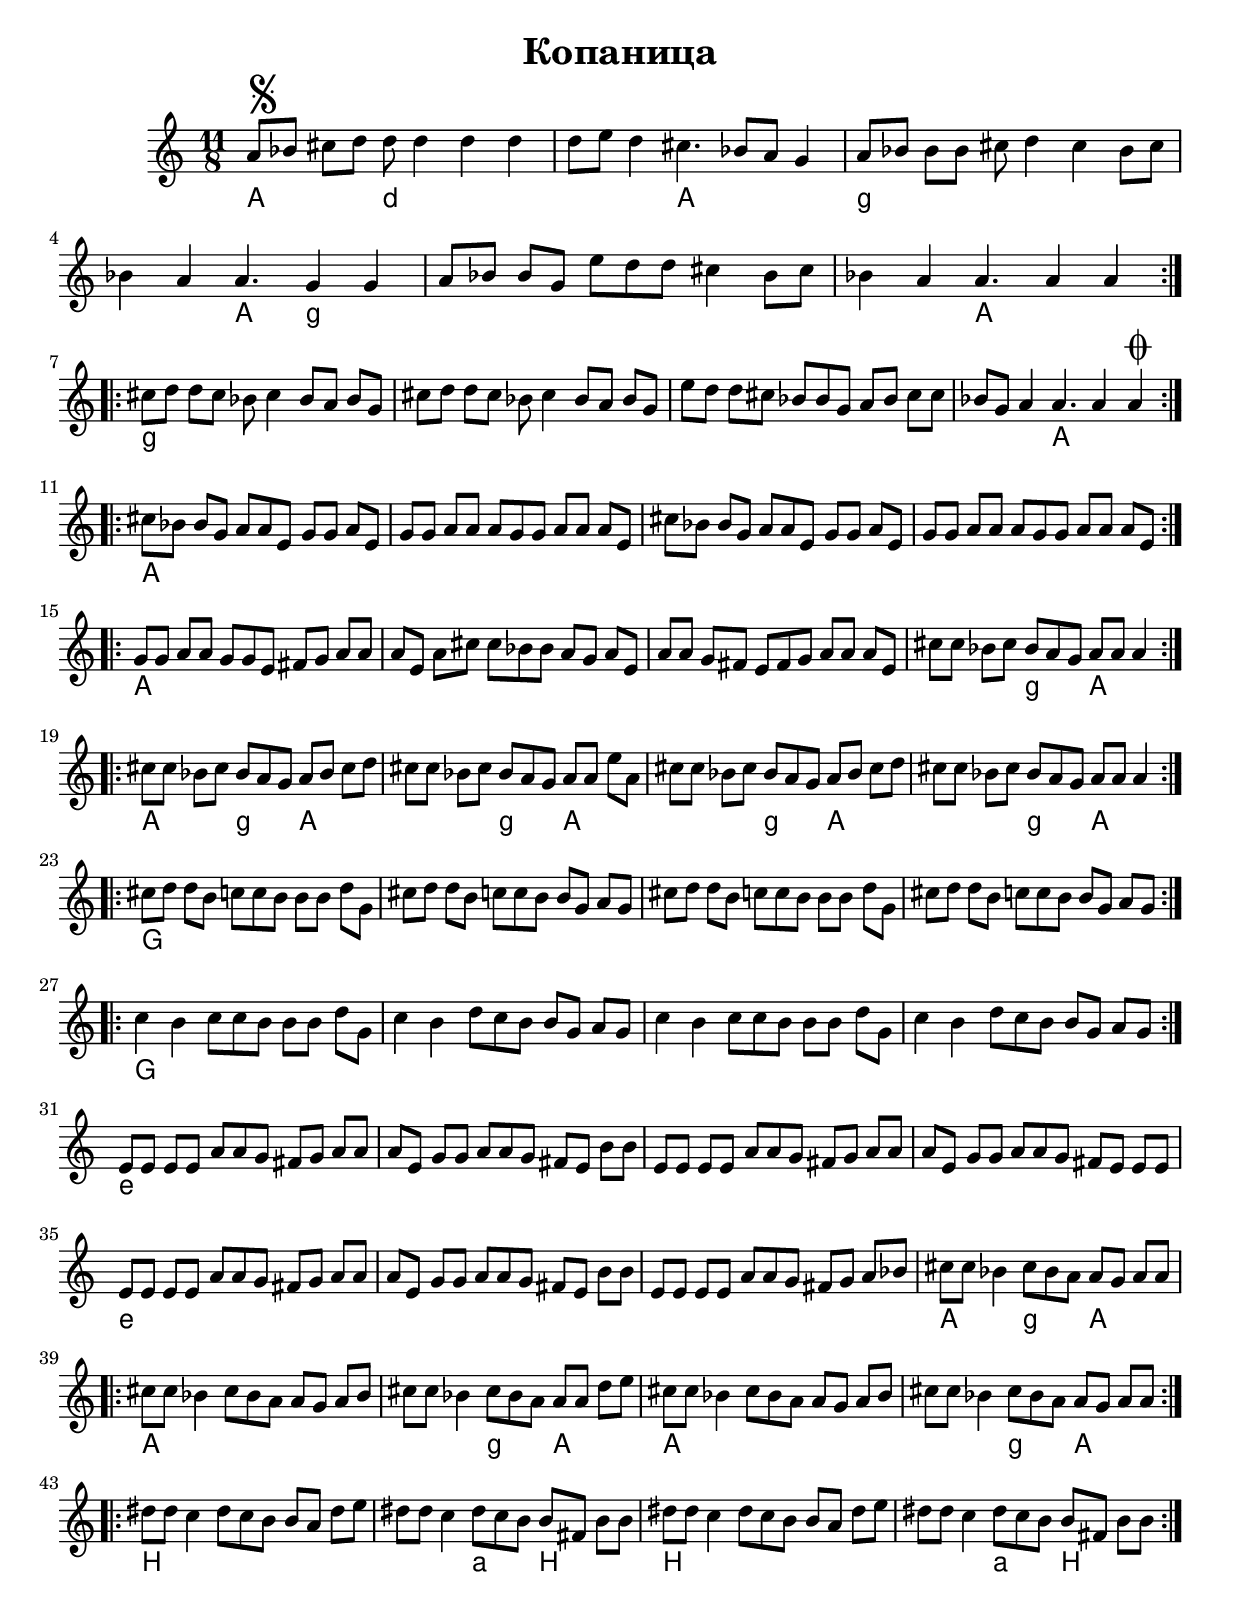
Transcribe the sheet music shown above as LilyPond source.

\version "2.16.2"
\include "deutsch.ly"
% in B

melody_i = \relative c'' {
  \repeat volta 2 {
    h8
    \once \override Score.RehearsalMark #'self-alignment-X = #right
    \mark \markup { \musicglyph #"scripts.segno" }
    c dis e e e4 e e           |
    e8 fis e4 dis4. c8 h a4       |
    h8 c c c dis e4 dis c8 dis    |
    c4 h h4. a4 a                 |
    h8 c c a fis' e e dis4 c8 dis |
    c4 h h4. h4 h                 | \break
  }
}

harmonies_i = \chordmode {
  h2 e4.:m s2 |
  s2 h4. s2   |
  a2:m s4. s2 |
  s2 h4. a2:m |
  s2 s4. s2   |
  s2 h4. s2   |
}

melody_ii = \relative c'' {
  \repeat volta 2 {
    dis8 e e dis c dis4 c8 h c a    |
    dis8 e e dis c dis4 c8 h c a    |
    fis'8 e e dis c c a h c dis dis |
    c8 a h4 h4. h4
    \once \override Score.RehearsalMark #'self-alignment-X = #left
    \mark \markup { \musicglyph #"scripts.coda" }
    h                               | \break
  }
}

harmonies_ii = \chordmode {
  a2:m s4. s2 |
  s2 s4. s2   |
  s2 s4. s2   |
  s2 h4. s2   |
}

melody_iii = \relative c'' {
  \repeat volta 2 {
    dis8 c c a h h fis a a h fis  |
    a8 a h h h a a h h h fis      |
    dis'8 c c a h h fis a a h fis |
    a8 a h h h a a h h h fis      | \break
  }
}

harmonies_iii = \chordmode {
  h2 s4. s2 |
  s2 s4. s2 |
  s2 s4. s2 |
  s2 s4. s2 |
}

melody_iv = \relative c'' {
  \repeat volta 2 {
    a8 a h h a a fis gis a h h     | \noBreak
    h8 fis h dis dis c c h a h fis | \noBreak
    h8 h a gis fis gis a h h h fis | \noBreak
    dis'8 dis c dis c h a h h h4   | \break
  }
}

harmonies_iv = \chordmode {
  h2 s4. s2   |
  s2 s4. s2   |
  s2 s4. s2   |
  s2 a4.:m h2 |
}

melody_v = \relative c'' {
  \repeat volta 2 {
    dis8 dis c dis c h a h c dis e   |
    dis8 dis c dis c h a h h fis' h, |
    dis8 dis c dis c h a h c dis e   |
    dis8 dis c dis c h a h h h4      | \break
  }
}

harmonies_v = \chordmode {
  h2 a4.:m h2 |
  s2 a4.:m h2 |
  s2 a4.:m h2 |
  s2 a4.:m h2 |
}

melody_vi = \relative c'' {
  \repeat volta 2 {
    dis8 e e cis d d cis cis cis e a, |
    dis e e cis d d cis cis a h a     |
    dis8 e e cis d d cis cis cis e a, |
    dis e e cis d d cis cis a h a     | \break
  }
}

harmonies_vi = \chordmode {
  a2 s4. s2 |
  s2 s4. s2 |
  s2 s4. s2 |
  s2 s4. s2 |
}

melody_vii = \relative c'' {
  \repeat volta 2 {
    d4 cis d8 d cis cis cis e a, |
    d4 cis e8 d cis cis a h a    |
    d4 cis d8 d cis cis cis e a, |
    d4 cis e8 d cis cis a h a    | \break
  }
}

harmonies_vii = \chordmode {
  a2 s4. s2 |
  s2 s4. s2 |
  s2 s4. s2 |
  s2 s4. s2 |
}

melody_viii = \relative c' {
  fis8 fis fis fis h h a gis a h h  |
  h8 fis a a h h a gis fis cis' cis |
  fis,8 fis fis fis h h a gis a h h |
  h8 fis a a h h a gis fis fis fis  | \break

  fis8 fis fis fis h h a gis a h h  |
  h8 fis a a h h a gis fis cis' cis |
  fis,8 fis fis fis h h a gis a h c |
  dis8 dis c4 dis8 c h h a h h      | \break
}

harmonies_viii = \chordmode {
  fis2:m s4. s2   |
  s2 s4. s2       |
  s2 s4. s2       |
  s2 s4. s2       |

  fis2:m s4. s2   |
  s2 s4. s2       |
  s2 s4. s2       |
  h2 a4.:m h2     |
}

melody_ix = \relative c'' {
  \repeat volta 2 {
    dis8 dis c4 dis8 c h h a h c   | \noBreak
    dis8 dis c4 dis8 c h h h e fis | \noBreak
    dis8 dis c4 dis8 c h h a h c   | \noBreak
    dis8 dis c4 dis8 c h h a h h   | \break
  }
}

harmonies_ix = \chordmode {
  h2 s4. s2   |
  s2 a4.:m h2 |
  h2 s4. s2   |
  s2 a4.:m h2 |
}

melody_x = \relative c'' {
  \repeat volta 2 {
    eis8 eis d4 eis8 d cis cis h eis fis   | \noBreak
    eis8 eis d4 eis8 d cis cis gis cis cis | \noBreak
    eis8 eis d4 eis8 d cis cis h eis fis   | \noBreak
    eis8 eis d4 eis8 d cis cis gis cis cis | \break
  }
}

harmonies_x = \chordmode {
  cis2 s4. s2   |
  s2 h4.:m cis2 |
  cis2 s4. s2   |
  s2 h4.:m cis2 |
}

\header { title = \markup{ Копаница } }
\score{
  <<
    \new Staff \transpose g f {
      \time 11/8
      \set Timing.beatStructure = #'(2 2 3 2 2)

      \melody_i
      \melody_ii
      \melody_iii
      \melody_iv
      \melody_v
      \melody_vi
      \melody_vii
      \melody_viii
      \melody_ix
      \melody_x
    }
    \new ChordNames \transpose g f {
      \germanChords
      \set chordNameLowercaseMinor = ##t

      \harmonies_i
      \harmonies_ii
      \harmonies_iii
      \harmonies_iv
      \harmonies_v
      \harmonies_vi
      \harmonies_vii
      \harmonies_viii
      \harmonies_ix
      \harmonies_x
    }
  >>
}

